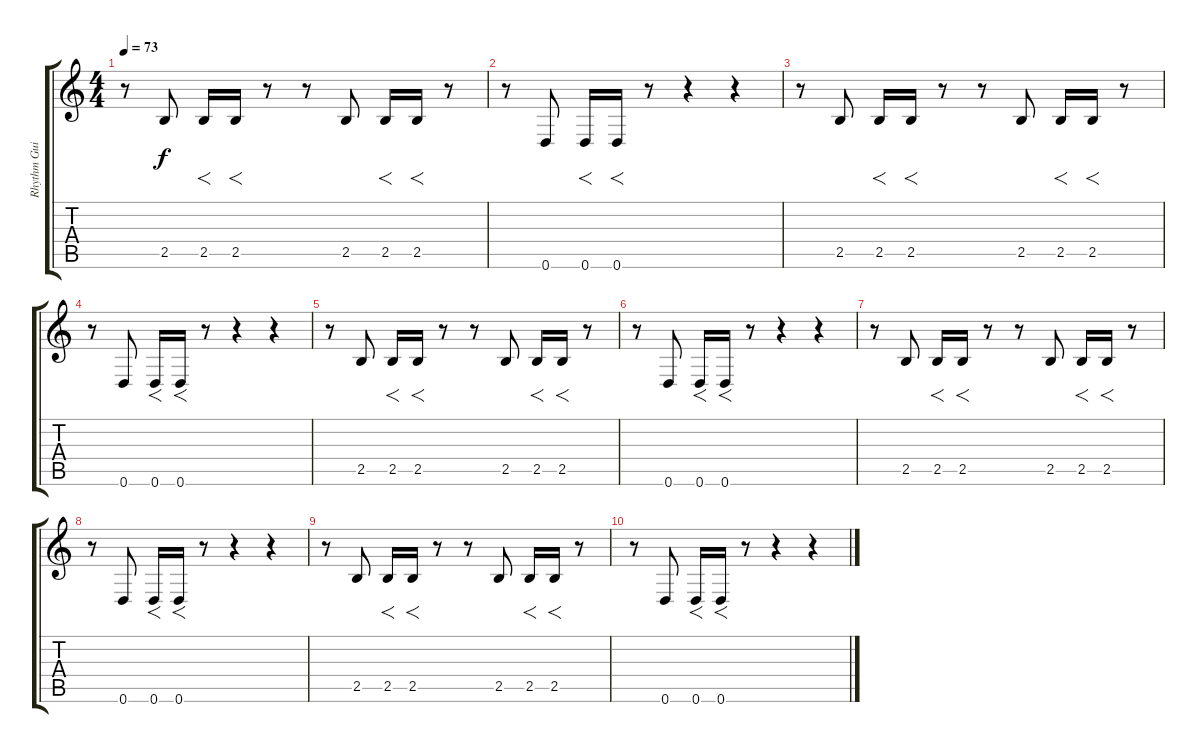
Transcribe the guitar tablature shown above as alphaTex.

\track ("Rhythm Guitar" "Rhythm Gui") {instrument overdrivenguitar}
\staff {score tabs}
\tuning (E4 B3 G3 D3 A2 D2) {hide}
\ts (4 4)
\tempo 73
\clef g2
\ks c
r.8{dy f} 2.5.8 2.5.16{f} 2.5.16{f} r.8 r.8 2.5.8 2.5.16{f} 2.5.16{f} r.8 |
r.8 0.6.8 0.6.16{f} 0.6.16{f} r.8 r.4 r.4 |
r.8 2.5.8 2.5.16{f} 2.5.16{f} r.8 r.8 2.5.8 2.5.16{f} 2.5.16{f} r.8 |
r.8 0.6.8 0.6.16{f} 0.6.16{f} r.8 r.4 r.4 |
r.8 2.5.8 2.5.16{f} 2.5.16{f} r.8 r.8 2.5.8 2.5.16{f} 2.5.16{f} r.8 |
r.8 0.6.8 0.6.16{f} 0.6.16{f} r.8 r.4 r.4 |
r.8 2.5.8 2.5.16{f} 2.5.16{f} r.8 r.8 2.5.8 2.5.16{f} 2.5.16{f} r.8 |
r.8 0.6.8 0.6.16{f} 0.6.16{f} r.8 r.4 r.4 |
r.8 2.5.8 2.5.16{f} 2.5.16{f} r.8 r.8 2.5.8 2.5.16{f} 2.5.16{f} r.8 |
r.8 0.6.8 0.6.16{f} 0.6.16{f} r.8 r.4 r.4
